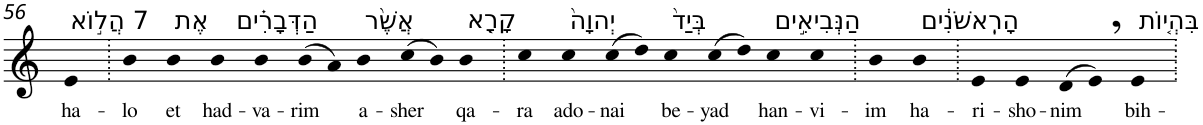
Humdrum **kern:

**kern	**text
*part1	*part1
*staff1	*staff1
*I"Piano	*
*I'Pno	*
!!LO:PB:g=z
*clefG2	*
*k[]	*
=56	=56
!LO:TX:a:t=7 הֲל֣וֹא	!
!	!LO:LY:b
4e	ha-
=57.	=57.
!	!LO:LY:b
4b	-lo
!LO:TX:a:t=אֶת	!
!	!LO:LY:b
4b	et
!LO:TX:a:t=הַדְּבָרִ֗ים	!
!	!LO:LY:b
4b	had-
!	!LO:LY:b
4b	-va-
!	!LO:LY:b
(>8b	-rim
8a)	.
!LO:TX:a:t=אֲשֶׁ֨ר	!
!	!LO:LY:b
4b	a-
!	!LO:LY:b
(>8cc	-sher
8b)	.
!LO:TX:a:t=קָרָ֤א	!
!	!LO:LY:b
4b	qa-
=58.	=58.
!	!LO:LY:b
4cc	-ra
!LO:TX:a:t=יְהוָה֙	!
!	!LO:LY:b
4cc	ado-
!	!LO:LY:b
(>8cc	-nai
8dd)	.
!LO:TX:a:t=בְּיַד֙	!
!	!LO:LY:b
4cc	be-
!	!LO:LY:b
(>8cc	-yad
8dd)	.
!LO:TX:a:t=הַנְּבִיאִ֣ים	!
!	!LO:LY:b
4cc	han-
!	!LO:LY:b
4cc	-vi-
=59.	=59.
!	!LO:LY:b
4b	-im
!LO:TX:a:t=הָרִֽאשֹׁנִ֔ים	!
!	!LO:LY:b
4b	ha-
=60.	=60.
!	!LO:LY:b
4e	-ri-
!	!LO:LY:b
4e	-sho-
!	!LO:LY:b
(>8d	-nim
8e,)	.
!LO:TX:a:t=בִּהְי֤וֹת	!
!	!LO:LY:b
4e	bih-
=.	=.
*-	*-
